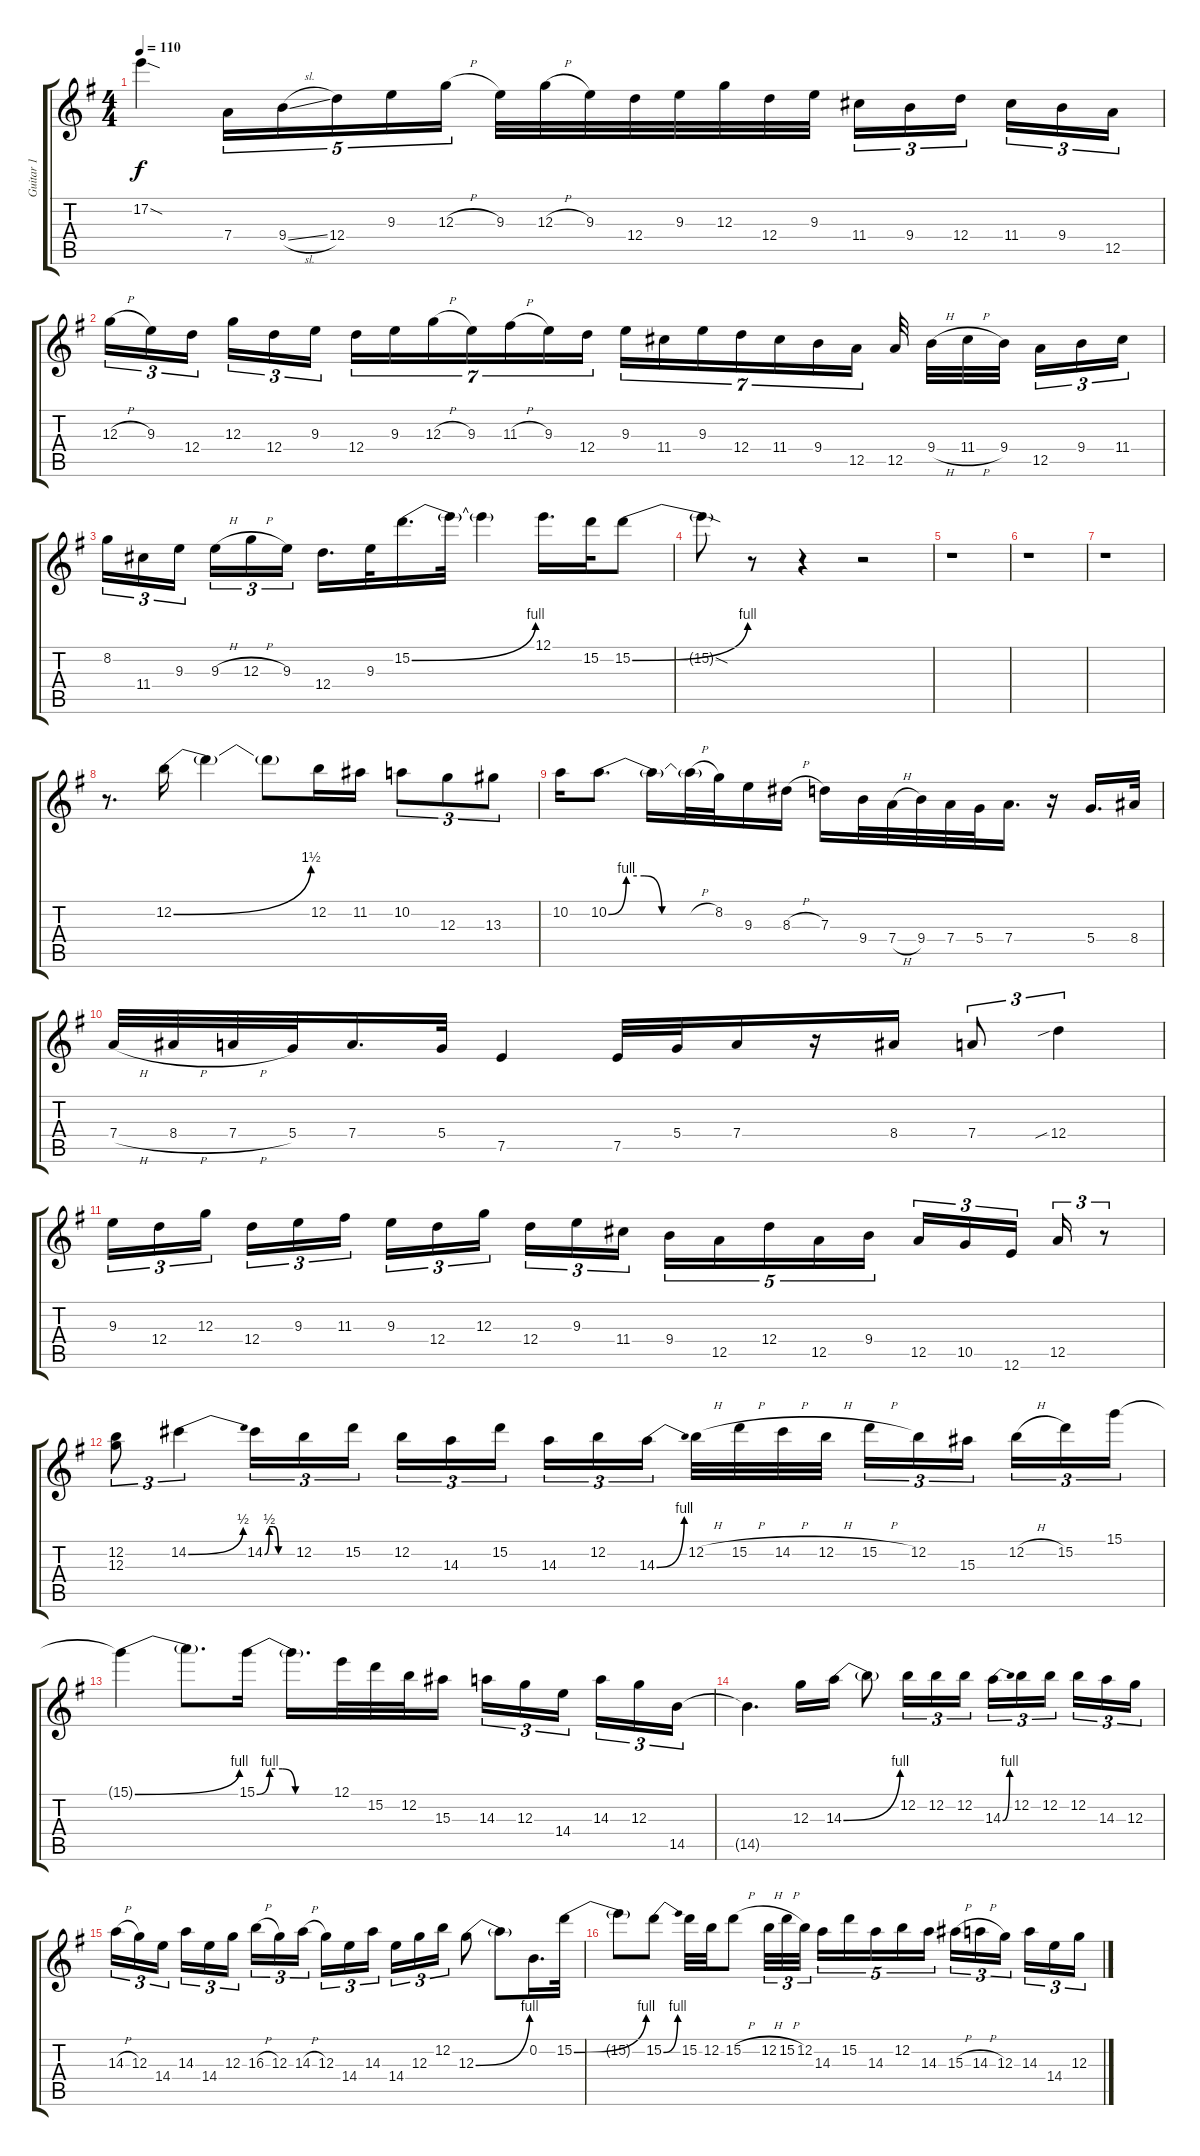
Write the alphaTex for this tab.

\track ("Guitar 1" "Guitar 1") {instrument distortionguitar}
\staff {score tabs}
\tuning (E4 B3 G3 D3 A2 E2) {hide}
\ts (4 4)
\tempo 110
\clef g2
\ks g
17.2{sod}.4{dy f} 7.4.16{tu (5 4)} 9.4{sl}.16{tu (5 4)} 12.4.16{tu (5 4)} 9.3.16{tu (5 4)} 12.3{h}.16{tu (5 4)} 9.3.32 12.3{h}.32 9.3.32 12.4.32 9.3.32 12.3.32 12.4.32 9.3.32 11.4.16{tu (3 2)} 9.4.16{tu (3 2)} 12.4.16{tu (3 2) beam splitsecondary} 11.4.16{tu (3 2)} 9.4.16{tu (3 2)} 12.5.16{tu (3 2)} |
12.3{h}.16{tu (3 2)} 9.3.16{tu (3 2)} 12.4.16{tu (3 2) beam splitsecondary} 12.3.16{tu (3 2)} 12.4.16{tu (3 2)} 9.3.16{tu (3 2)} 12.4.16{tu (7 4)} 9.3.16{tu (7 4)} 12.3{h}.16{tu (7 4)} 9.3.16{tu (7 4)} 11.3{h}.16{tu (7 4)} 9.3.16{tu (7 4)} 12.4.16{tu (7 4)} 9.3.16{tu (7 4)} 11.4.16{tu (7 4)} 9.3.16{tu (7 4)} 12.4.16{tu (7 4)} 11.4.16{tu (7 4)} 9.4.16{tu (7 4)} 12.5.16{tu (7 4)} 12.5.32 9.4{h}.32 11.4{h}.32 9.4.32{beam splitsecondary} 12.5.16{tu (3 2)} 9.4.16{tu (3 2)} 11.4.16{tu (3 2)} |
8.2.16{tu (3 2)} 11.4.16{tu (3 2)} 9.3.16{tu (3 2) beam splitsecondary} 9.3{h}.16{tu (3 2)} 12.3{h}.16{tu (3 2)} 9.3.16{tu (3 2)} 12.4.16{d} 9.3.32 15.2{be (bend 0 0 60 4)}.16{d} 15.2{t}.32 15.2{t}.4 12.1.16{d} 15.2.32 15.2{be (bend 0 0 60 4)}.8 |
15.2{sod t}.8 r.8 r.4 r.2 |
r.1 |
r.1 |
r.1 |
r.8{d} 12.2{be (bend 0 0 60 6)}.16 12.2{t}.4 12.2{t}.8 12.2.16 11.2.16 10.2.8{tu (3 2)} 12.3.8{tu (3 2)} 13.3.8{tu (3 2)} |
10.2.16 10.2{be (custom 0 0 10 4 20 4 30 0 60 0)}.8{d} 10.2{t}.16 10.2{h t}.32 8.2.32 9.3.16 8.3{h}.16 7.3.16 9.4.32 7.4{h}.32 9.4.32 7.4.32 5.4.32 7.4.16{d} r.16 5.4.16{d} 8.4.32 |
7.4{h}.32 8.4{h}.32 7.4{h}.32 5.4.32 7.4.16{d} 5.4.32 7.5.4 7.5.32 5.4.32 7.4.16 r.16 8.4.16 7.4.8{tu (3 2)} 12.4{sib}.4{tu (3 2)} |
9.3.16{tu (3 2)} 12.4.16{tu (3 2)} 12.3.16{tu (3 2) beam splitsecondary} 12.4.16{tu (3 2)} 9.3.16{tu (3 2)} 11.3.16{tu (3 2)} 9.3.16{tu (3 2)} 12.4.16{tu (3 2)} 12.3.16{tu (3 2) beam splitsecondary} 12.4.16{tu (3 2)} 9.3.16{tu (3 2)} 11.4.16{tu (3 2)} 9.4.16{tu (5 4)} 12.5.16{tu (5 4)} 12.4.16{tu (5 4)} 12.5.16{tu (5 4)} 9.4.16{tu (5 4)} 12.5.16{tu (3 2)} 10.5.16{tu (3 2)} 12.6.16{tu (3 2) beam splitsecondary} 12.5.16{tu (3 2)} r.8{tu (3 2)} |
(12.2 12.3).8{tu (3 2)} 14.2{be (bend 0 0 60 2)}.4{tu (3 2)} 14.2{be (custom 0 0 10 2 20 2 30 0 60 0)}.16{tu (3 2)} 12.2.16{tu (3 2)} 15.2.16{tu (3 2) beam splitsecondary} 12.2.16{tu (3 2)} 14.3.16{tu (3 2)} 15.2.16{tu (3 2)} 14.3.16{tu (3 2)} 12.2.16{tu (3 2)} 14.3{be (bend 0 0 60 4)}.16{tu (3 2) beam splitsecondary} 12.2{h}.32 15.2{h}.32 14.2{h}.32 12.2{h}.32 15.2{h}.16{tu (3 2)} 12.2.16{tu (3 2)} 15.3.16{tu (3 2) beam splitsecondary} 12.2{h}.16{tu (3 2)} 15.2.16{tu (3 2)} 15.1.16{tu (3 2)} |
15.1{be (bend 0 0 60 4) t}.4 15.1{t}.8{d} 15.1{be (custom 0 0 10 4 20 4 30 0 60 0)}.16 15.1{t}.16{d} 12.1.32 15.2.32 12.2.32 15.3.16 14.3.16{tu (3 2)} 12.3.16{tu (3 2)} 14.4.16{tu (3 2) beam splitsecondary} 14.3.16{tu (3 2)} 12.3.16{tu (3 2)} 14.5.16{tu (3 2)} |
14.5{t}.4{d} 12.3.16 14.3{be (bend 0 0 60 4)}.16 14.3{t}.8 12.2.16{tu (3 2)} 12.2.16{tu (3 2)} 12.2.16{tu (3 2)} 14.3{be (bend 0 0 60 4)}.16{tu (3 2)} 12.2.16{tu (3 2)} 12.2.16{tu (3 2) beam splitsecondary} 12.2.16{tu (3 2)} 14.3.16{tu (3 2)} 12.3.16{tu (3 2)} |
14.3{h}.16{tu (3 2)} 12.3.16{tu (3 2)} 14.4.16{tu (3 2) beam splitsecondary} 14.3.16{tu (3 2)} 14.4.16{tu (3 2)} 12.3.16{tu (3 2)} 16.3{h}.16{tu (3 2)} 12.3.16{tu (3 2)} 14.3{h}.16{tu (3 2) beam splitsecondary} 12.3.16{tu (3 2)} 14.4.16{tu (3 2)} 14.3.16{tu (3 2)} 14.4.16{tu (3 2)} 12.3.16{tu (3 2)} 12.2.16{tu (3 2)} 12.3{be (bend 0 0 60 4)}.8 12.3{t}.8 0.2.16{d} 15.2{be (bend 0 0 60 4)}.32 |
15.2{t}.8 15.2{be (bend 0 0 60 4)}.8 15.2.32 12.2.32 15.2{h}.8 12.2{h}.32{tu (3 2)} 15.2{h}.32{tu (3 2)} 12.2.32{tu (3 2)} 14.3.16{tu (5 4)} 15.2.16{tu (5 4)} 14.3.16{tu (5 4)} 12.2.16{tu (5 4)} 14.3.16{tu (5 4)} 15.3{h}.16{tu (3 2)} 14.3{h}.16{tu (3 2)} 12.3.16{tu (3 2) beam splitsecondary} 14.3.16{tu (3 2)} 14.4.16{tu (3 2)} 12.3.16{tu (3 2)}
